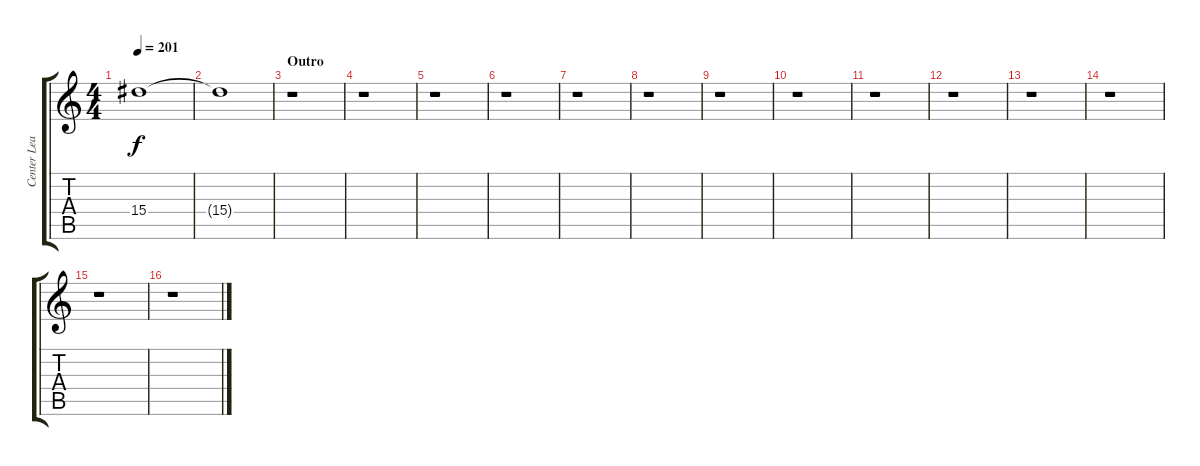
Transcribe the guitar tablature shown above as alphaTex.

\track ("Center Lead 1" "Center Lea") {instrument overdrivenguitar}
\staff {score tabs}
\tuning (D4 A3 F3 C3 G2 C2) {hide}
\ts (4 4)
\tempo 201
\clef g2
\ks aminor
15.4{t}.1{dy f} |
15.4{t}.1 |
\section ("" "Outro")
r.1 |
r.1 |
r.1 |
r.1 |
r.1 |
r.1 |
r.1 |
r.1 |
r.1 |
r.1 |
r.1 |
r.1 |
r.1 |
r.1
